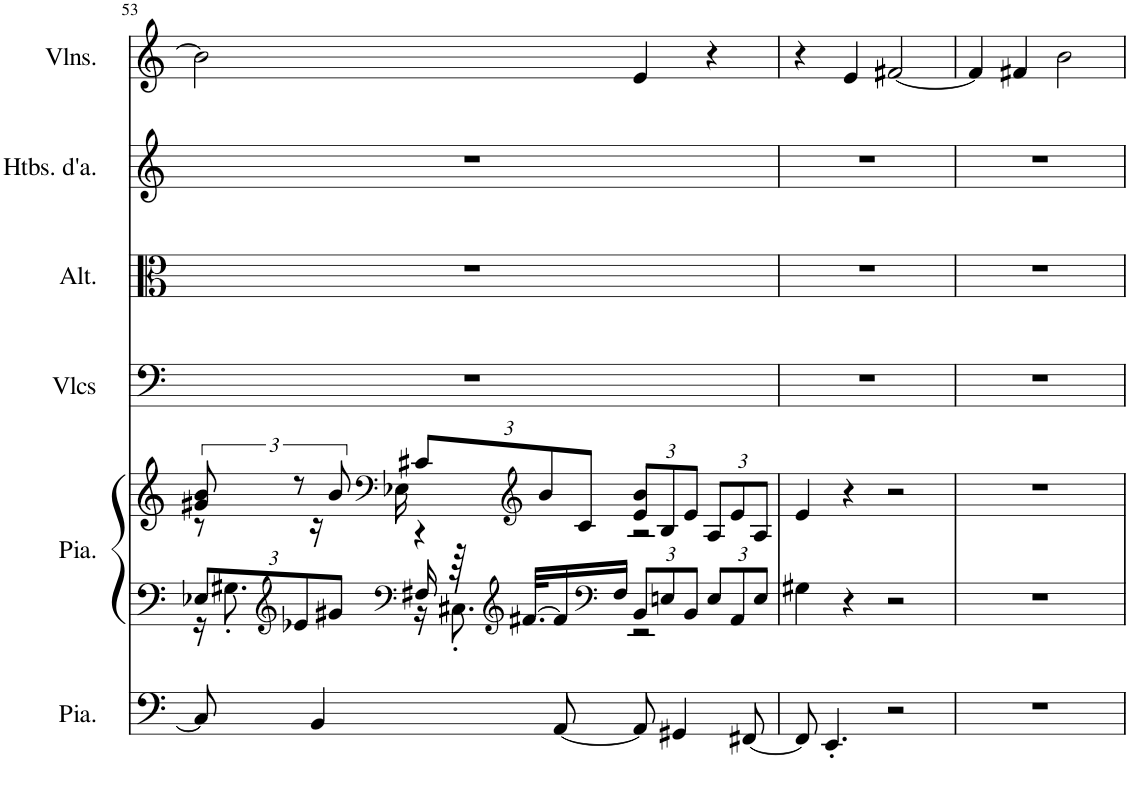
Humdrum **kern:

**kern	**kern	**kern	**kern	**kern	**kern	**kern
*part6	*part5	*part5	*part4	*part3	*part2	*part1
*staff7	*staff6	*staff5	*staff4	*staff3	*staff2	*staff1
*I"Piano, Pedals	*I"Piano, Organ	*	*I"Violoncelles, Bass	*I"Altos, Tenor	*I"Hautbois d'amour, Alto	*I"Violons, Soprano
*I'Pia.	*I'Pia.	*	*I'Vlcs	*I'Alt.	*I'Htbs. d'a.	*I'Vlns.
!!LO:PB:g=z
*clefF4	*clefF4	*clefG2	*clefF4	*clefC3	*clefG2	*clefG2
*	*	*	*	*	*Trd2c3	*
*k[]	*k[]	*k[]	*k[]	*k[]	*k[]	*k[]
*M4/4	*M4/4	*M4/4	*M4/4	*M4/4	*M4/4	*M4/4
*	*Xbrackettup	*	*	*	*	*
=53	=53	=53	=53	=53	=53	=53
*	*^	*^	*	*	*	*
8C#/]	12E-X/L	16r	12g#X/ 12b/	8r	1r	1r	1r	2b\]
.	.	8.G#X'\	.	.	.	.	.	.
*	*clefG2	*	*	*	*	*	*	*
.	12e-X/	.	12r	.	.	.	.	.
4BB/	.	.	.	16r	.	.	.	.
.	12g#X/J	.	12b/	.	.	.	.	.
*	*	*	*clefF4	*	*	*	*	*
.	.	.	.	16E-X\	.	.	.	.
*	*clefF4	*	*	*	*	*	*	*
*	*	*	*Xbrackettup	*	*	*	*	*
.	16F#X/	16r	12c#X/L	4r	.	.	.	.
.	64r	8.C#X'\	.	.	.	.	.	.
*	*clefG2	*	*	*	*	*	*	*
.	[32.f#X/KLL	.	.	.	.	.	.	.
*	*	*	*clefG2	*	*	*	*	*
.	.	.	12b/	.	.	.	.	.
[8AA/	16f#/]	.	.	.	.	.	.	.
.	.	.	12c#/J	.	.	.	.	.
*	*clefF4	*	*	*	*	*	*	*
.	16F#/JJ	.	.	.	.	.	.	.
8AA/]	12BB/L	2r	12e/ 12b/L	2r	.	.	.	4e/
.	12En/	.	12B/	.	.	.	.	.
4GG#X/	.	.	.	.	.	.	.	.
.	12BB/J	.	12e/J	.	.	.	.	.
.	12E/L	.	12A/L	.	.	.	.	4r
.	12AA/	.	12e/	.	.	.	.	.
[8FF#X/	.	.	.	.	.	.	.	.
.	12E/J	.	12A/J	.	.	.	.	.
*	*v	*v	*	*	*	*	*	*
*	*	*v	*v	*	*	*	*
=54	=54	=54	=54	=54	=54	=54
8FF#/]	4G#X\	4e/	1r	1r	1r	4r
4.EE'/	.	.	.	.	.	.
.	4r	4r	.	.	.	4e/
2r	2r	2r	.	.	.	[2f#X/
=55	=55	=55	=55	=55	=55	=55
1r	1r	1r	1r	1r	1r	4f#/]
.	.	.	.	.	.	4f#X/
.	.	.	.	.	.	2b\
=	=	=	=	=	=	=
*-	*-	*-	*-	*-	*-	*-
